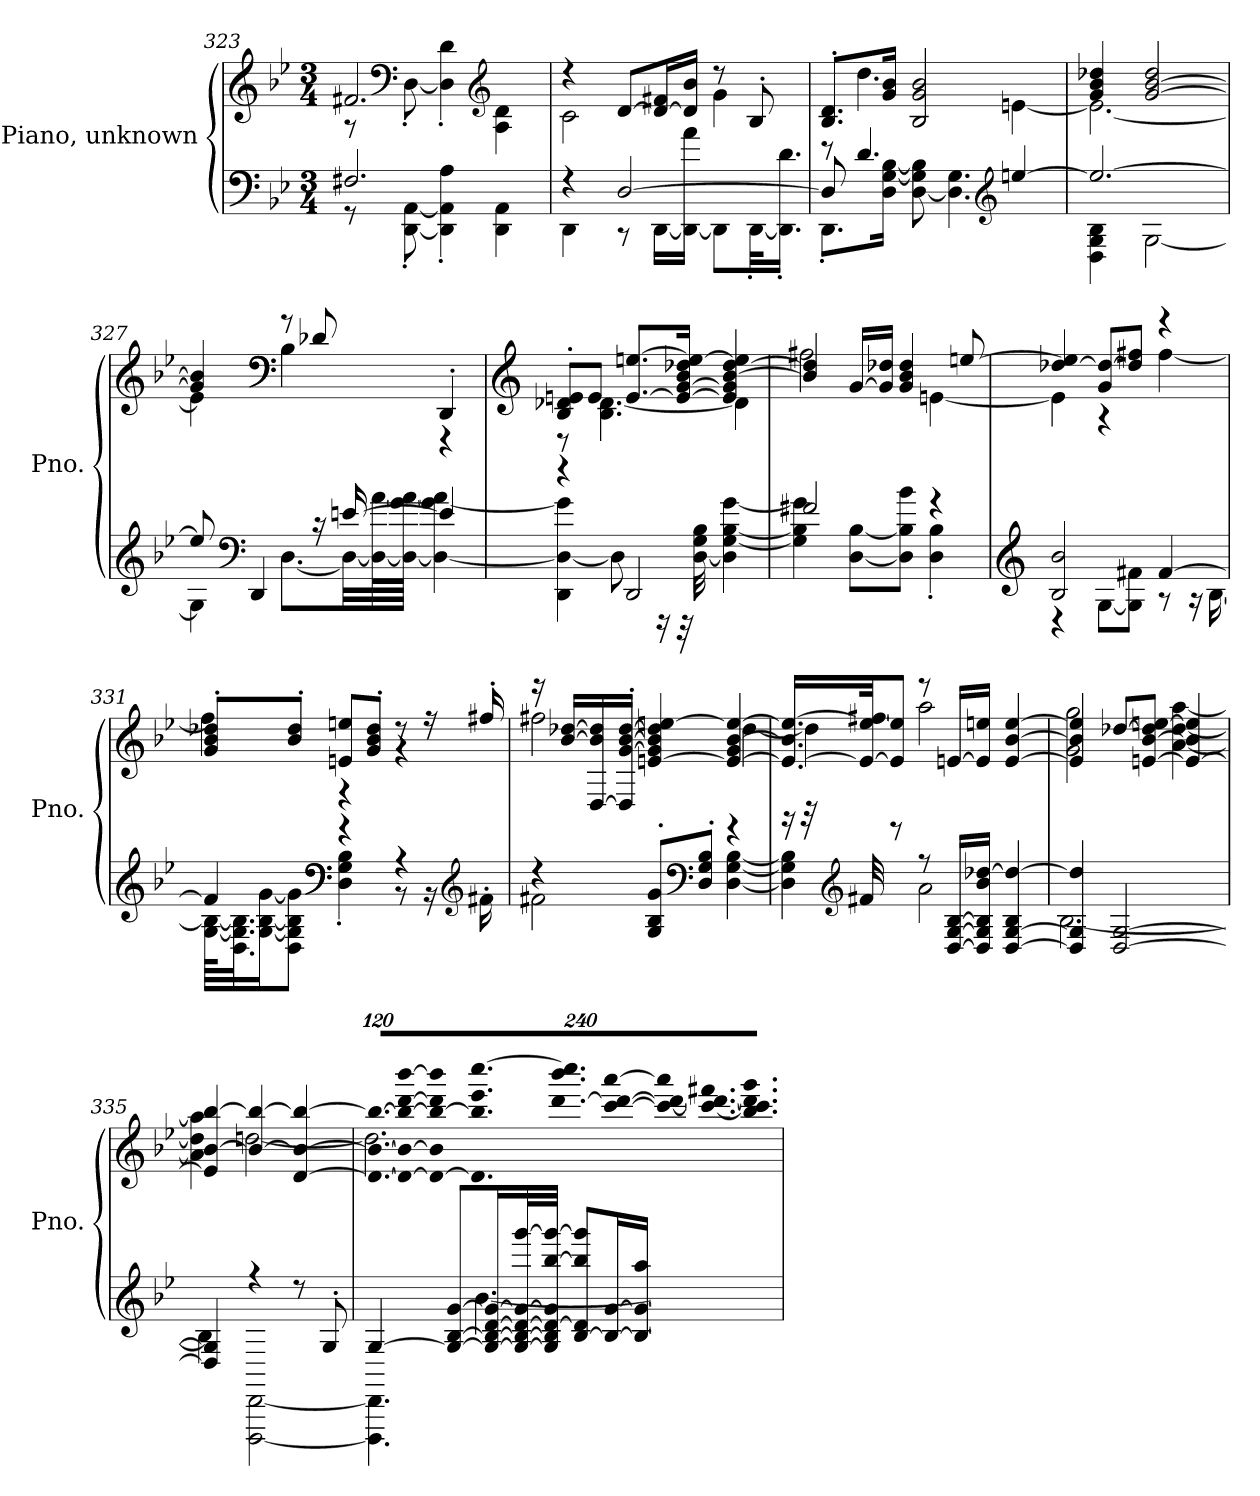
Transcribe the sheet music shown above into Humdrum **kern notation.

**kern	**kern
*part1	*part1
*staff2	*staff1
*I"Piano, unknown	*
*I'Pno.	*
*clefF4	*clefG2
*k[b-e-]	*k[b-e-]
*M3/4	*M3/4
=323	=323
*^	*^
2.F#X/	8r	2.f#X/	8r
*	*	*clefF4	*
.	[8DD\' [8AA\'	.	[8D'\
.	4DD\]' 4AA\]' 4A\'	.	4D\]' 4d\'
*	*	*clefG2	*
.	4DD\ 4AA\	.	4A\ 4d\
=324	=324	=324	=324
4r	4DD\	4r	2c\
[2D/	8r	[8d/L	.
.	[16DD\LL	16d/_ 16f#X/L	.
.	16DD\_ 16a\JJ	16d/] 16b-/JJ	.
.	8DD\L]	8r	4g\
.	[32DD'\KL	8B-'/	.
.	16.DD\]' 16.d\'JJ	.	.
!!LO:LB:g=z	!!
=325	=325	=325	=325
8D/]	8.DD'\L	8.B-/' 8.d/'L	8r
4.d/	.	.	4.dd\
.	16D\ [16G\ [16B-\Jk	16g/ 16b-/Jk	.
.	[8D\ 8G\] 8B-\]	2B-/ 2g/ 2b-/	.
.	4.D\] 4.G\	.	.
*clefG2	*	*	*
[4een/	.	.	[4en\
=326	=326	=326	=326
2.ee/_	4D\ 4G\ 4B-\	4g/ 4b-/ 4dd-X/	2.e\_
.	[2G\	[2g/ [2b-/ 2dd-/	.
=327	=327	=327	=327
8ee/]	4G\]	4g/] 4b-/]	4e\]
*clefF4	*	*	*
4DD/	.	.	.
*	*	*clefF4	*
.	[8.D\L	8r	4B-\
16r	.	8d-X/	.
[16en/	32D\LL_	.	.
.	64D\_ [64a\L	.	.
.	64D\_ 64g\ 64a\_JJJJ	.	.
4e/]	4D\_ [4g\ 4a\]	4DD'/	4r
!!LO:LB:g=z	!!
=328	=328	=328	=328
*	*	*clefG2	*
4r	4DD\ 4D\_ 4g\]	8B-/' 8d-X/' 8en/'L	8r
.	.	8e/J	4.B-\ [4.d-\
2DD/	8D\]	[8.e/ [8.een/L	.
.	16r	.	.
.	32r	16e/_ [16g/ 16b-/ 16dd-X/ 16ee/_Jk	.
.	[32D\ 32G\ 32B-\	.	.
.	4D\] [4G\ [4B-\ [4g\	4e/] 4g/] [4b-/ [4dd-/ 4ee/]	4d-\]
=329	=329	=329	=329
2f#X/	4G\] 4B-\] 4g\]	4b-/] 4dd-/]	2ff#X\
.	[8D\ [8B-\L	[16g/LL	.
.	.	16g/] 16dd-X/JJ	.
.	8D\] 8B-\] 8b-\J	4g/ 4b-/ 4dd-/	.
4r	4D\' 4B-\'	.	[4en\
.	.	[8een/	.
=330	=330	=330	=330
*clefG2	*	*	*
2B-/ 2b-/	4r	[4dd-X/ 4ee/]	4e\]
.	[8G\L	8g/ 8dd-/_L	4r
.	8G\] 8f#X\J	8dd-/] 8ff#X/J	.
[4f#/	8r	4r	[4ff#\
.	16r	.	.
.	[16B-\	.	.
!!LO:LB:g=z	!!
=331	=331	=331	=331
4f#/]	[64G\ 64B-\_KLLL	8g/' 8b-/' 8dd-X/'L	4ff#\]
.	32.D\ 32.G\] 32.B-\]J	.	.
.	[16G\ [16B-\ [16g\J	.	.
.	8D\ 8G\] 8B-\] 8g\]J	8b-/' 8dd-/'J	.
*clefF4	*	*	*
4r	4D\' 4G\' 4B-\'	8en/ 8een/L	4r
.	.	8g/' 8b-/' 8dd-/'J	.
4r	8r	8r	4r
.	16r	16r	.
*clefG2	*	*	*
.	16f#X'\	16ff#X'/	.
=332	=332	=332	=332
4r	2f#X\	16r	2ff#X\
.	.	[16b-/ [16dd-X/LL	.
.	.	[16D/ 16b-/] 16dd-/]	.
.	.	16D/]' [16g/' [16b-/' [16dd-/'JJ	.
8G/' 8B-/' 8g/'L	.	[4en/ 4g/] 4b-/] 4dd-/] [4een/	.
*clefF4	*	*	*
8D/' 8G/' 8B-/'J	.	.	.
4r	[4D\ [4G\ [4B-\	4e/_ 4g/ [4b-/ 4ee/_	[4dd-\
=333	=333	=333	=333
16r	4D\] 4G\] 4B-\]	16.e/_ 16.b-/] 16.ee/_LL	4dd-\]
32r	.	.	.
*clefG2	*	*	*
32f#X/	.	32e/_ 32ee/_ 32ff#X/JK	.
8r	.	8e/] 8ee/]J	.
8r	2a\	8r	2aa\
[16D/ [16G/ [16B-/LL	.	[16en/LL	.
16D/] 16G/] 16B-/] 16b-/ [16dd-X/JJ	.	16e/] 16een/JJ	.
[4D/ [4G/ 4B-/ 4dd-/_	.	[4e/ [4b-/ [4ee/	.
!!LO:LB:g=z	!!
=334	=334	=334	=334
4D/] 4G/] 4dd-/]	[2.B-\	4e/] 4b-/] 4ee/]	2g\ 2gg\
[2D/ [2G/	.	[8dd-X/L	.
.	.	[8en/ [8b-/ 8dd-/] [8een/J	.
.	.	4e/_ 4b-/] 4ee/]	[4a\ [4dd-\ [4aa\
=335	=335	=335	=335
4D/] 4G/]	4B-\]	4e/] [4b-/ [4bb-/	4a\] 4dd-\] 4aa\]
4r	[2DDD\ [2DD\	4b-/_ 4bb-/_	[2ddn\
8r	.	[4d/ 4b-/_ 4bb-/_	.
8G'/	.	.	.
=336	=336	=336	=336
*	*	*Xbrackettup	*
!	!	!LO:N:vis=32.	!
[4G/	4.DDD\] 4.DD\]	1920%103d/_ 1920%103b-/_ 1920%103bb-/_KKL	2.dd\]
!	!	!LO:N:vis=8	!
.	.	960%137d/_ 960%137b-/_ 960%137bb-/_ [960%137ddd/ [960%137bbb-/	.
!	!	!LO:N:vis=64	!
.	.	960%17d/_ 960%17b-/] 960%17bb-/_ 960%17ddd/] 960%17bbb-/]KKL	.
!	!	!LO:N:vis=16.	!
.	.	960%103d/] 960%103bb-/] 960%103eee-/ [960%103cccc/	.
8G/_ [8B-/ [8g/L	.	.	.
!	!	!LO:N:vis=16.	!
.	.	[960%103ddd/ 960%103bbb-/ 960%103cccc/]J	.
16G/_ 16B-/_ [16d/ 16g/_L	[4.b-\	.	.
!	!	!LO:N:vis=8	!
.	.	[960%137ccc/ 960%137ddd/_ [960%137aaa/	.
32G/_ 32B-/_ 32d/_ 32g/_ [32ggg/L	.	.	.
32G/] 32B-/] 32d/_ 32g/] [32bb-/ 32ggg/_JJJ	.	.	.
[8B-/ 8d/] 8bb-/] 8ggg/]L	.	.	.
!	!	!LO:N:vis=64	!
.	.	960%17ccc/_ 960%17ddd/_ 960%17aaa/]KKL	.
!	!	!LO:N:vis=16.	!
.	.	960%103ccc/_ 960%103ddd/_ 960%103fff#X/	.
16B-/_ [16g/L	.	.	.
16B-/_ 16g/_ 16aa/JJ	.	.	.
!	!	!LO:N:vis=32.	!
.	.	1920%103bb-/ 1920%103ccc/] 1920%103ddd/] 1920%103ggg/JJk	.
*v	*v	*	*
*	*v	*v
=	=
*-	*-
